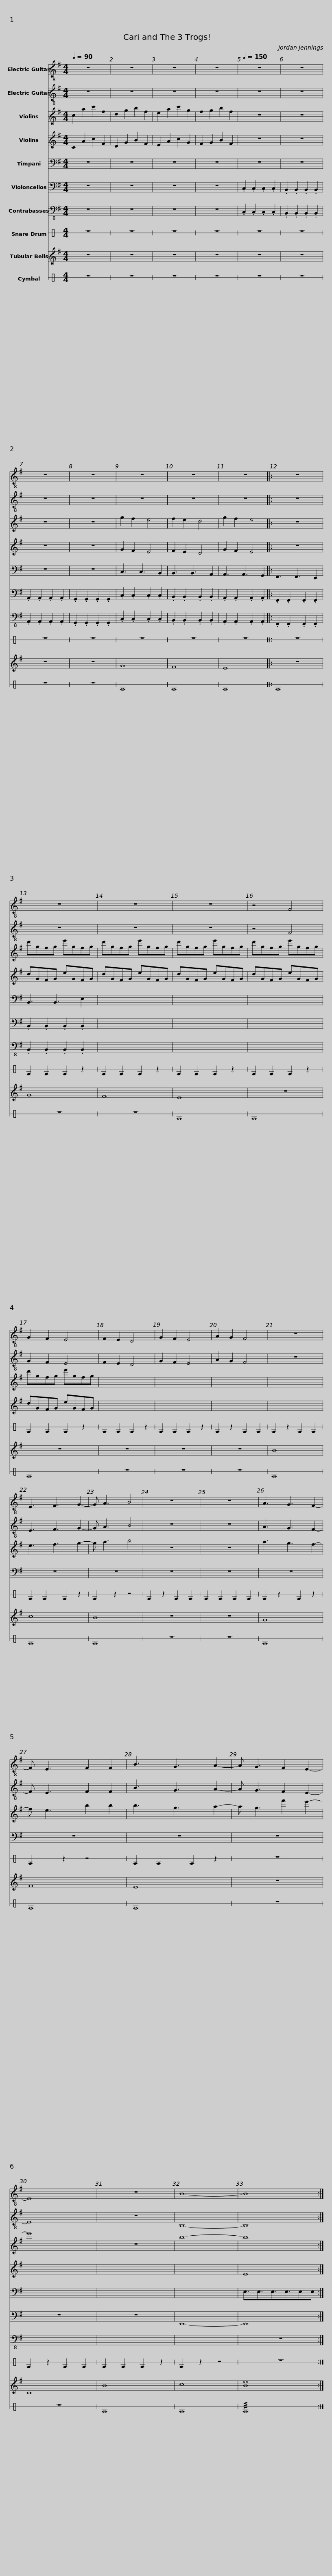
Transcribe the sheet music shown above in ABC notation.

X:1
%%score 1 2 3 4 5 6 7 8 9 10
L:1/8
Q:1/4=90
M:4/4
I:linebreak $
K:G
V:1 treble-8
V:2 treble-8
V:3 treble
V:4 treble
V:5 bass
V:6 bass
V:7 bass-8
V:8 perc stafflines=1
K:none
V:9 treble
V:10 perc stafflines=1
K:none
V:1
 z8 | z8 | z8 | z8 |[Q:1/4=150] z8 | %5
 z8 | z8 | z8 |$ z8 | z8 | %10
 z8 |: z8 | z8 | z8 |$ z8 | %15
 z4 F4 | G2 F2 E4 | F2 E2 D4 | G2 F2 E4 | A2 G2 F4 |$ %20
 z8 | E3 F3 G2- | G A3 B4 | z8 | z8 | %25
 A3 G3 F2- | F E3 F2 F2 | B3 G3 A2- |$ A G3 F2 E2- | E8 | %30
 z8 | B8- | B8 :| %33
V:2
 z8 | z8 | z8 | z8 | z8 | %5
 z8 | z8 | z8 |$ z8 | z8 | %10
 z8 |: z8 | z8 | z8 |$ z8 | %15
 z4 F4 | G2 F2 E4 | F2 E2 D4 | G2 F2 E4 | A2 G2 F4 |$ %20
 z8 | E3 F3 G2- | G A3 B4 | z8 | z8 | %25
 A3 G3 F2- | F E3 F2 F2 | B3 G3 A2- |$ A G3 F2 E2- | E8 | %30
 z8 | B,8- | B,8 :| %33
V:3
 c2 a2 c'2 f2 | d2 g2 b2 f2 | e2 a2 c'2 g2 | f2 g2 b2 f2 | z8 | %5
 z8 | z8 | z8 |$ g2 f2 e4 | f2 e2 d4 | %10
 g2 f2 e4 |: z8 | d'gfg e'gfg | d'gfg e'gfg |$ d'gfg e'gfg | %15
 d'gfg e'gfg | d'gfg e'gfg | x8 | x8 | x8 |$ %20
 x8 | e3 f3 g2- | g a3 b4 | z8 | z8 | %25
 a3 g3 f2- | f e3 b2 b2 | b3 g3 a2- |$ a g3 f'2 e'2- | e'8 | %30
 z8 | b8- | b8 :| %33
V:4
 C2 A2 c2 F2 | D2 G2 B2 F2 | E2 A2 c2 G2 | F2 G2 B2 F2 | z8 | %5
 z8 | z8 | z8 |$ G2 F2 E4 | F2 E2 D4 | %10
 G2 F2 E4 |: z8 | dGFG eGFG | dGFG eGFG |$ dGFG eGFG | %15
 dGFG eGFG | dGFG eGFG | x8 | x8 | x8 |$ %20
 x8 | x8 | x8 | x8 | x8 | %25
 x8 | x8 | x8 |$ x8 | x8 | %30
 x8 | x8 | E8 :| %33
V:5
 z8 | z8 | z8 | z8 | z8 | %5
 z8 | z8 | z8 |$ C,3 C,3 B,,2 | B,,3 B,,3 A,,2 | %10
 A,,3 A,,3 G,,2 |: F,,3 F,,3 E,,2 | B,,3 B,,3 E,2 | x8 |$ x8 | %15
 x8 | x8 | x8 | x8 | x8 |$ %20
 x8 | x8 | x8 | x8 | x8 | %25
 x8 | x8 | x8 |$ x8 | x8 | %30
 x8 | x8 | E,3/2E,3/2E,3/2E,3/2E,E, :| %33
V:6
 z8 | z8 | z8 | z8 | .C,2 .C,2 .C,2 .C,2 | %5
 .B,,2 .B,,2 .B,,2 .B,,2 | .A,,2 .A,,2 .A,,2 .A,,2 | .G,,2 .G,,2 .G,,2 .G,,2 |$ .C,2 .C,2 .C,2 .C,2 | .B,,2 .B,,2 .B,,2 .B,,2 | %10
 .A,,2 .A,,2 .A,,2 .A,,2 |: .F,,2 .F,,2 .F,,2 .F,,2 | .B,,2 .B,,2 .B,,2 .B,,2 | x8 |$ x8 | %15
 x8 | x8 | x8 | x8 | x8 |$ %20
 x8 | z8 | z8 | z8 | z8 | %25
 z8 | z8 | z8 |$ z8 | z8 | %30
 z8 | E,,8- | E,,8 :| %33
V:7
 z8 | z8 | z8 | z8 | .C,2 .C,2 .C,2 .C,2 | %5
 .B,,2 .B,,2 .B,,2 .B,,2 | .A,,2 .A,,2 .A,,2 .A,,2 | .G,,2 .G,,2 .G,,2 .G,,2 |$ .C,2 .C,2 .C,2 .C,2 | .B,,2 .B,,2 .B,,2 .B,,2 | %10
 .A,,2 .A,,2 .A,,2 .A,,2 |: .F,,2 .F,,2 .F,,2 .F,,2 | .B,,2 .B,,2 .B,,2 .B,,2 | x8 |$ x8 | %15
 x8 | x8 | x8 | x8 | x8 |$ %20
 x8 | x8 | x8 | x8 | x8 | %25
 x8 | x8 | x8 |$ x8 | x8 | %30
 x8 | x8 | z8 :| %33
V:8
[K:C] z8 | z8 | z8 | z8 | z8 | %5
 z8 | z8 | z8 |$ z8 | z8 | %10
 z8 |: z8 | E2 E2 E2 z2 | E2 E2 E2 z2 |$ E2 E2 E2 z2 | %15
 E2 E2 E2 z2 | E2 E2 E2 z2 | E2 E2 E2 z2 | E2 E2 E2 z2 | E2 z2 E2 E2 |$ %20
 E2 z2 E2 E2 | E2 E2 E2 z2 | E2 z2 z4 | E2 z2 E2 E2 | E2 E2 E2 E2 | %25
 E2 z2 E2 z2 | E2 z2 z4 | E2 E2 E2 z2 |$ z8 | E2 z2 E2 E2 | %30
 E2 E2 E2 z2 | E2 z2 z4 | z8 :| %33
V:9
 z8 | z8 | z8 | z8 | z8 | %5
 z8 | z8 | z8 |$ G8 | F8 | %10
 E8 |: z8 | G8 | F8 |$ E8 | %15
 z8 | z8 | z8 | z8 | z8 |$ %20
 B8 | c8 | B8 | z8 | z8 | %25
 G8 | F8 | E8 |$ z8 | C8 | %30
 B8 | c8 | [Be]8 :| %33
V:10
[K:C] z8 | z8 | z8 | z8 | z8 | %5
 z8 | z8 | z8 |$ E8 | E8 | %10
 E8 |: E8 | z8 | z8 |$ E8 | %15
 E8 | E8 | z8 | z8 | z8 |$ %20
 E8 | E8 | E8 | z8 | z8 | %25
 E8 | E8 | E8 |$ z8 | z8 | %30
 E8 | E8 | !///!E8 :| %33
